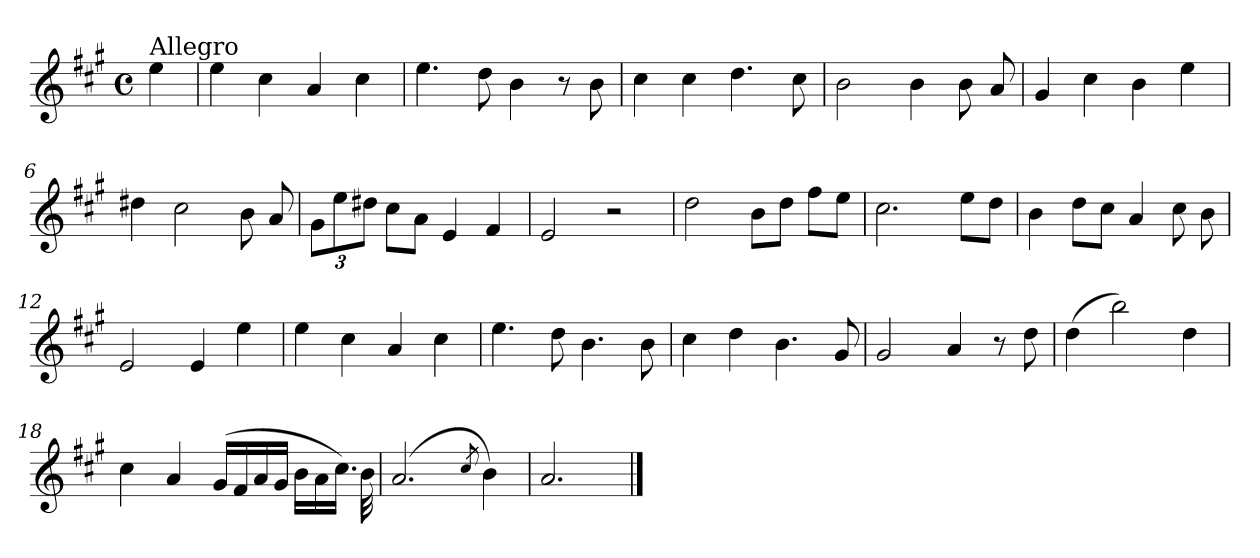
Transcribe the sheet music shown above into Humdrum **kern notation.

**kern
*part1
*staff1
*clefG2
*k[f#c#g#]
*A:
*M4/4
*met(c)
=
!LO:TX:a:t=Allegro
4ee\
=1
4ee\
4cc#\
4a/
4cc#\
=2
4.ee\
8dd\
4b\
8r
8b\
=3
4cc#\
4cc#\
4.dd\
8cc#\
=4
2b\
4b\
8b\
8a/
!!LO:LB:g=z
=5
4g#/
4cc#\
4b\
4ee\
=6
4dd#X\
2cc#\
8b\
8a/
=7
12g#\L
12ee\
12dd#X\J
8cc#\L
8a\J
4e/
4f#/
=8
2e/
2r
=9
2dd\
8b\L
8dd\J
8ff#\L
8ee\J
!!LO:LB:g=z
=10
2.cc#\
8ee\L
8dd\J
=11
4b\
8dd\L
8cc#\J
4a/
8cc#\
8b\
=12
2e/
4e/
4ee\
=13
4ee\
4cc#\
4a/
4cc#\
=14
4.ee\
8dd\
4.b\
8b\
!!LO:LB:g=z
=15
4cc#\
4dd\
4.b\
8g#/
=16
2g#/
4a/
8r
8dd\
=17
(>4dd\
2bb\)
4dd\
=18
4cc#\
4a/
(>16g#/LL
16f#/
16a/
16g#/JJ
16b\LL
16a\
16.cc#\JJ)
32b\
=19
(>2.a/
8qcc#/
4b\)
!!LO:LB:g=z
=20
2.a/
==
*-
